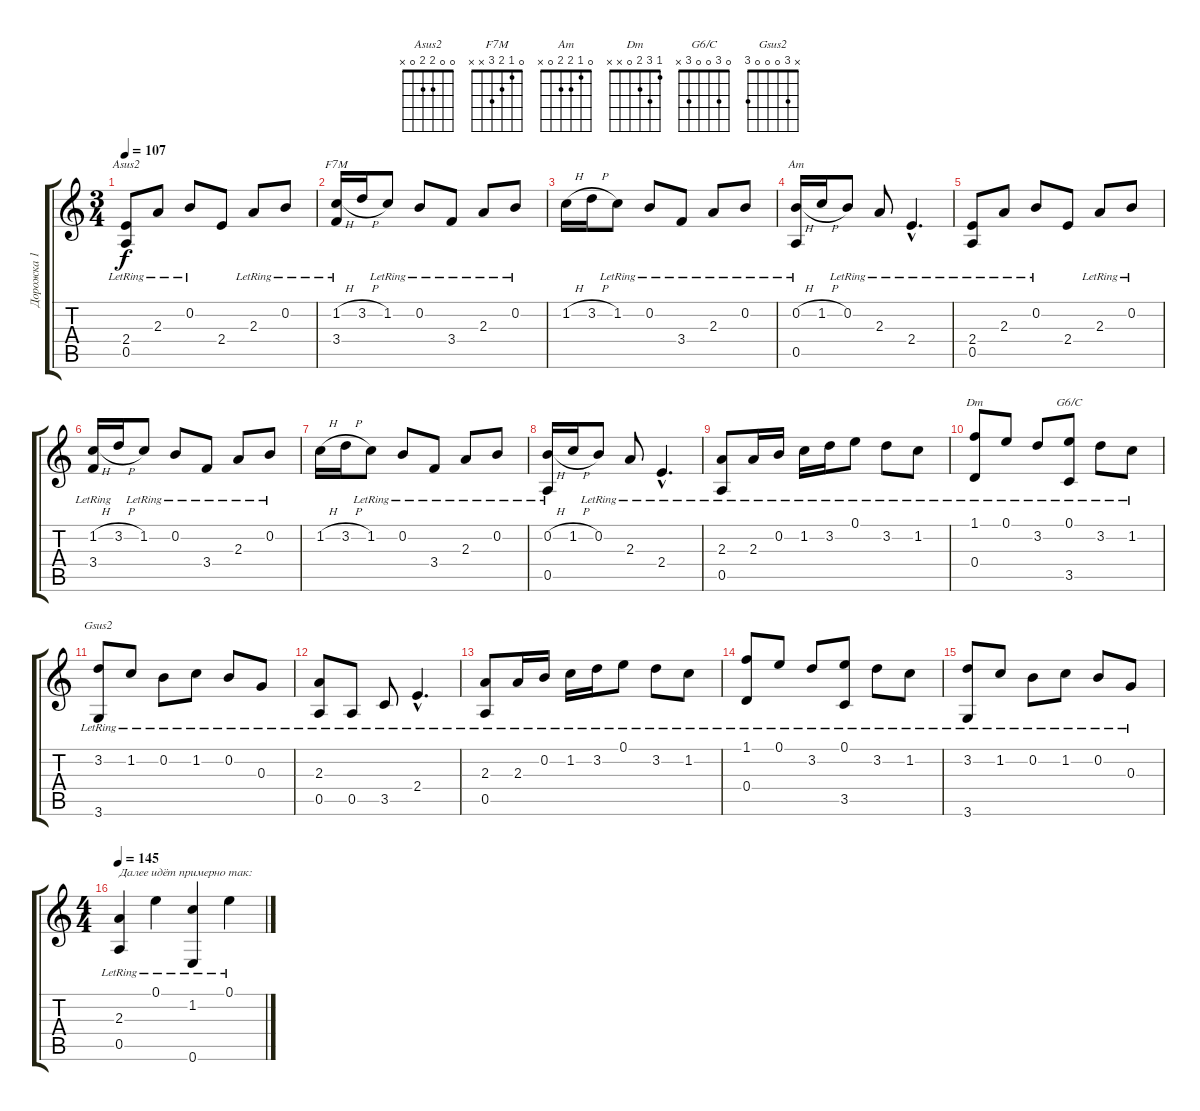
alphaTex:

\track ("Дорожка 1" "Дорожка 1") {instrument acousticguitarsteel}
\staff {score tabs}
\tuning (E4 B3 G3 D3 A2 E2) {hide}
\chord ("Asus2" 0 0 2 2 0 x)
\chord ("F7M" 0 1 2 3 x x)
\chord ("Am" 0 1 2 2 0 x)
\chord ("Dm" 1 3 2 0 x x)
\chord ("G6/C" 0 3 0 0 3 x)
\chord ("Gsus2" x 3 0 0 0 3)
\ts (3 4)
\tempo 107
\clef g2
\ks c
(2.4{lr} 0.5{lr}).8{ch "Asus2" dy f instrument acousticguitarsteel} 2.3{lr}.8 0.2{lr}.8 2.4.8 2.3{lr}.8 0.2{lr}.8 |
(1.2{h} 3.4{lr}).16{ch "F7M"} 3.2{h}.16 1.2{lr}.8 0.2{lr}.8 3.4{lr}.8 2.3{lr}.8 0.2{lr}.8 |
1.2{h}.16 3.2{h}.16 1.2{lr}.8 0.2{lr}.8 3.4{lr}.8 2.3{lr}.8 0.2{lr}.8 |
(0.2{h} 0.5{lr}).16{ch "Am"} 1.2{h}.16 0.2{lr}.8 2.3{lr}.8 2.4{hac lr}.4{d} |
(2.4{lr} 0.5{lr}).8 2.3{lr}.8 0.2{lr}.8 2.4.8 2.3{lr}.8 0.2{lr}.8 |
(1.2{h} 3.4{lr}).16 3.2{h}.16 1.2{lr}.8 0.2{lr}.8 3.4{lr}.8 2.3{lr}.8 0.2{lr}.8 |
1.2{h}.16 3.2{h}.16 1.2{lr}.8 0.2{lr}.8 3.4{lr}.8 2.3{lr}.8 0.2{lr}.8 |
(0.2{h} 0.5{lr}).16 1.2{h}.16 0.2{lr}.8 2.3{lr}.8 2.4{hac lr}.4{d} |
(2.3{lr} 0.5{lr}).8 2.3{lr}.16 0.2{lr}.16 1.2{lr}.16 3.2{lr}.16 0.1{lr}.8 3.2{lr}.8 1.2{lr}.8 |
(1.1{lr} 0.4{lr}).8{ch "Dm"} 0.1{lr}.8 3.2{lr}.8 (0.1{lr} 3.5{lr}).8{ch "G6/C"} 3.2{lr}.8 1.2{lr}.8 |
(3.2{lr} 3.6{lr}).8{ch "Gsus2"} 1.2{lr}.8 0.2{lr}.8 1.2{lr}.8 0.2{lr}.8 0.3{lr}.8 |
(2.3{lr} 0.5{lr}).8 0.5{lr}.8 3.5{lr}.8 2.4{hac lr}.4{d} |
(2.3{lr} 0.5{lr}).8 2.3{lr}.16 0.2{lr}.16 1.2{lr}.16 3.2{lr}.16 0.1{lr}.8 3.2{lr}.8 1.2{lr}.8 |
(1.1{lr} 0.4{lr}).8 0.1{lr}.8 3.2{lr}.8 (0.1{lr} 3.5{lr}).8 3.2{lr}.8 1.2{lr}.8 |
(3.2{lr} 3.6{lr}).8 1.2{lr}.8 0.2{lr}.8 1.2{lr}.8 0.2{lr}.8 0.3{lr}.8 |
\ts (4 4)
\tempo 145
(2.3{lr} 0.5{lr}).4{txt "Далее идёт примерно так:"} 0.1{lr}.4 (1.2{lr} 0.6{lr}).4 0.1{lr}.4
